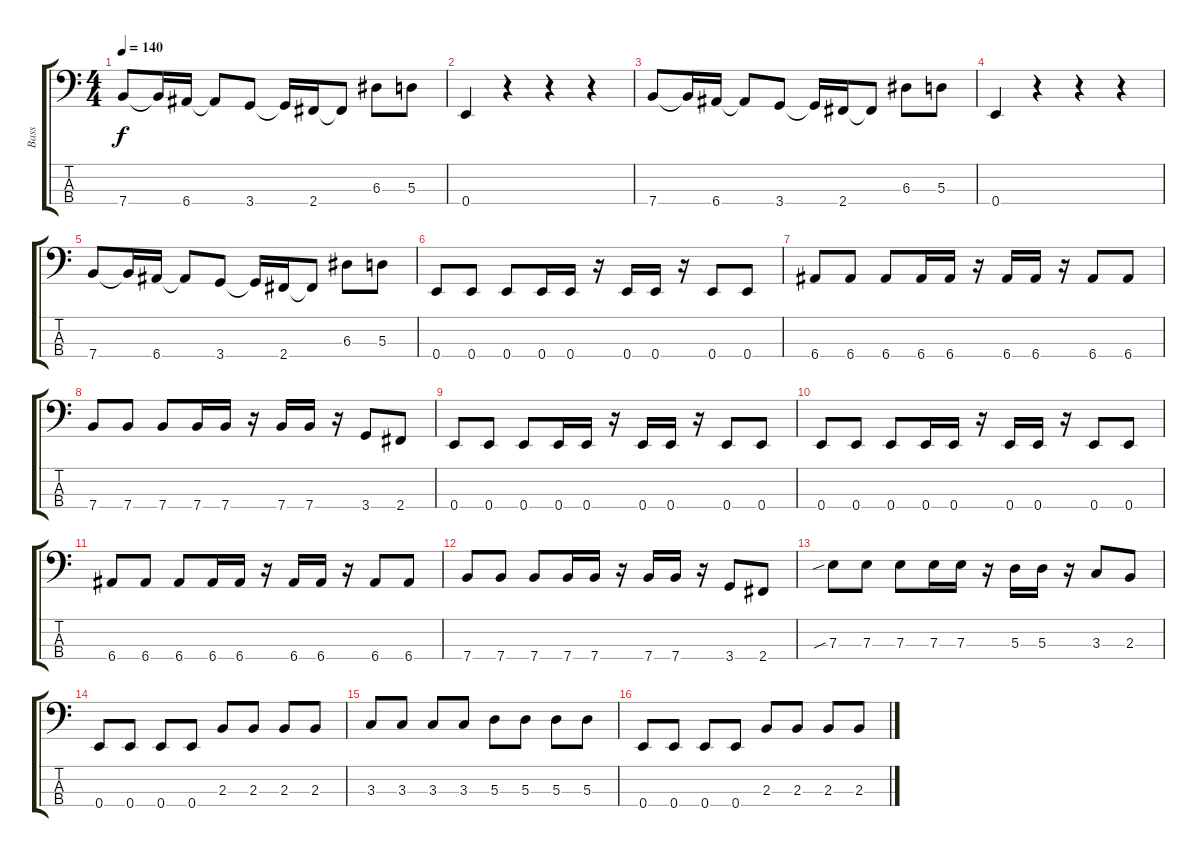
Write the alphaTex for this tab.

\track ("Bass" "Bass") {instrument electricbassfinger}
\staff {score tabs}
\tuning (G2 D2 A1 E1) {hide}
\ts (4 4)
\tempo 140
\clef f4
\ks c
7.4.8{dy f} 7.4{t}.16 6.4.16 6.4{t}.8 3.4.8 3.4{t}.16 2.4.16 2.4{t}.8 6.3.8 5.3.8 |
0.4.4 r.4 r.4 r.4 |
7.4.8 7.4{t}.16 6.4.16 6.4{t}.8 3.4.8 3.4{t}.16 2.4.16 2.4{t}.8 6.3.8 5.3.8 |
0.4.4 r.4 r.4 r.4 |
7.4.8 7.4{t}.16 6.4.16 6.4{t}.8 3.4.8 3.4{t}.16 2.4.16 2.4{t}.8 6.3.8 5.3.8 |
0.4.8 0.4.8 0.4.8 0.4.16 0.4.16 r.16 0.4.16 0.4.16 r.16 0.4.8 0.4.8 |
6.4.8 6.4.8 6.4.8 6.4.16 6.4.16 r.16 6.4.16 6.4.16 r.16 6.4.8 6.4.8 |
7.4.8 7.4.8 7.4.8 7.4.16 7.4.16 r.16 7.4.16 7.4.16 r.16 3.4.8 2.4.8 |
0.4.8 0.4.8 0.4.8 0.4.16 0.4.16 r.16 0.4.16 0.4.16 r.16 0.4.8 0.4.8 |
0.4.8 0.4.8 0.4.8 0.4.16 0.4.16 r.16 0.4.16 0.4.16 r.16 0.4.8 0.4.8 |
6.4.8 6.4.8 6.4.8 6.4.16 6.4.16 r.16 6.4.16 6.4.16 r.16 6.4.8 6.4.8 |
7.4.8 7.4.8 7.4.8 7.4.16 7.4.16 r.16 7.4.16 7.4.16 r.16 3.4.8 2.4.8 |
7.3{sib}.8 7.3.8 7.3.8 7.3.16 7.3.16 r.16 5.3.16 5.3.16 r.16 3.3.8 2.3.8 |
0.4.8 0.4.8 0.4.8 0.4.8 2.3.8 2.3.8 2.3.8 2.3.8 |
3.3.8 3.3.8 3.3.8 3.3.8 5.3.8 5.3.8 5.3.8 5.3.8 |
0.4.8 0.4.8 0.4.8 0.4.8 2.3.8 2.3.8 2.3.8 2.3.8
